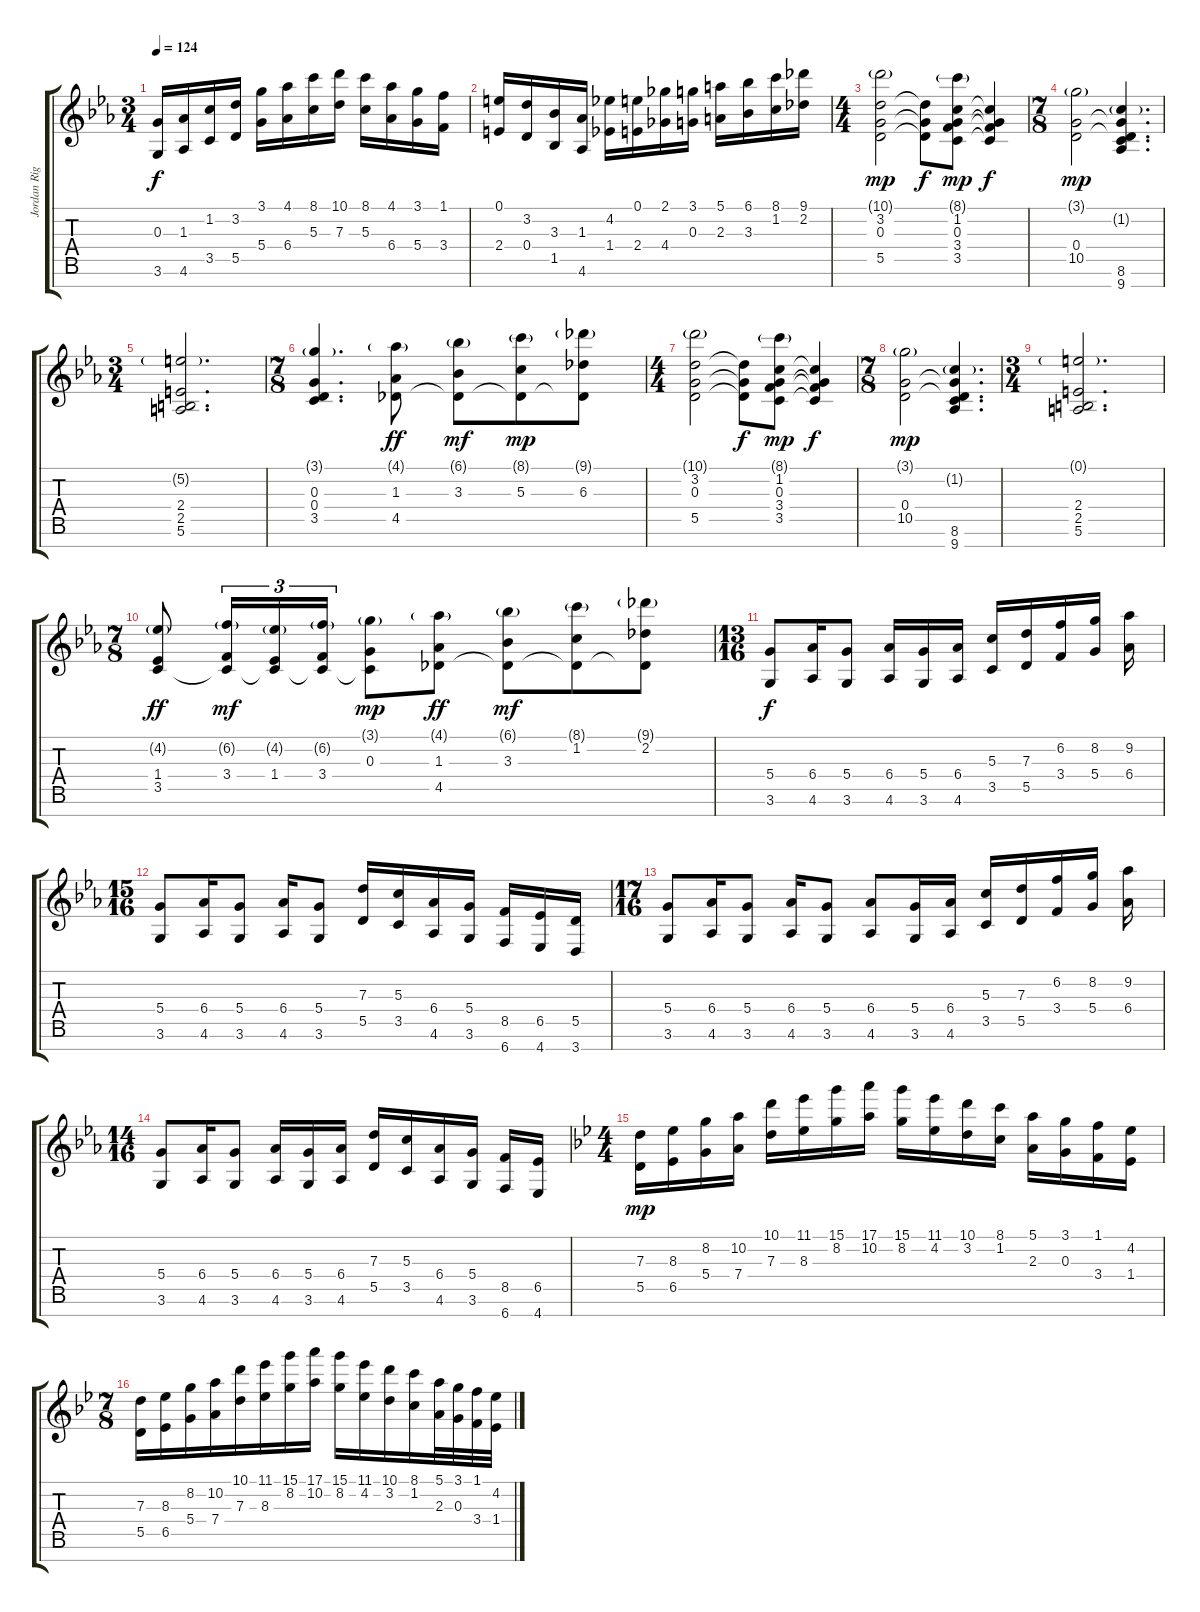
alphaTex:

\track ("Jordan Right Hand Overdubs and Effects" "Jordan Rig") {instrument stringensemble1}
\staff {score tabs}
\tuning (E5 B4 G4 D4 A3 E3 B2) {hide}
\ts (3 4)
\tempo 124
\clef g2
\ks eb
(0.3 3.6).16{dy f} (1.3 4.6).16 (1.2 3.5).16 (3.2 5.5).16 (3.1 5.4).16 (4.1 6.4).16 (8.1 5.3).16 (10.1 7.3).16 (8.1 5.3).16 (4.1 6.4).16 (3.1 5.4).16 (1.1 3.4).16 |
(0.1 2.4).16 (3.2 0.4).16 (3.3 1.5).16 (1.3 4.6).16 (4.2 1.4).16 (0.1 2.4).16 (2.1 4.4).16 (3.1 0.3).16 (5.1 2.3).16 (6.1 3.3).16 (8.1 1.2).16 (9.1 2.2).16 |
\ts (4 4)
(10.1{g} 3.2 0.3 5.5).2{dy mp volume 10} (3.2{t} 0.3{t} 5.5{t}).8{dy f} (8.1{g} 1.2 0.3 3.4 3.5).8{dy mp} (1.2{t} 0.3{t} 3.4{t} 3.5{t}).4{dy f} |
\ts (7 8)
(3.1{g} 0.4 10.5).2{dy mp} (1.2{g} 0.4{t} 10.5{t} 8.6 9.7).4{d} |
\ts (3 4)
(5.2{g} 2.4 2.5 5.6).2{d} |
\ts (7 8)
(3.1{g} 0.3 0.4 3.5).4{d} (4.1{g} 1.3 4.5).8{dy ff} (6.1{g} 3.3 4.5{t}).8{dy mf} (8.1{g} 5.3 4.5{t}).8{dy mp} (9.1{g} 6.3 4.5{t}).8 |
\ts (4 4)
(10.1{g} 3.2 0.3 5.5).2 (3.2{t} 0.3{t} 5.5{t}).8{dy f} (8.1{g} 1.2 0.3 3.4 3.5).8{dy mp} (1.2{t} 0.3{t} 3.4{t} 3.5{t}).4{dy f} |
\ts (7 8)
(3.1{g} 0.4 10.5).2{dy mp} (1.2{g} 0.4{t} 10.5{t} 8.6 9.7).4{d} |
\ts (3 4)
(0.1{g} 2.4 2.5 5.6).2{d} |
\ts (7 8)
(4.2{g} 1.4 3.5).8{dy ff} (6.2{g} 3.4 3.5{t}).16{tu (3 2) dy mf} (4.2{g} 1.4 3.5{t}).16{tu (3 2)} (6.2{g} 3.4 3.5{t}).16{tu (3 2)} (3.1{g} 0.3 3.5{t}).8{dy mp} (4.1{g} 1.3 4.5).8{dy ff} (6.1{g} 3.3 4.5{t}).8{dy mf} (8.1{g} 1.2 4.5{t}).8 (9.1{g} 2.2 4.5{t}).8 |
\ts (13 16)
(5.4 3.6).8{dy f volume 9} (6.4 4.6).16 (5.4 3.6).8 (6.4 4.6).16 (5.4 3.6).16 (6.4 4.6).16 (5.3 3.5).16 (7.3 5.5).16 (6.2 3.4).16 (8.2 5.4).16 (9.2 6.4).16 |
\ts (15 16)
(5.4 3.6).8 (6.4 4.6).16 (5.4 3.6).8 (6.4 4.6).16 (5.4 3.6).8 (7.3 5.5).16 (5.3 3.5).16 (6.4 4.6).16 (5.4 3.6).16 (8.5 6.7).16 (6.5 4.7).16 (5.5 3.7).16 |
\ts (17 16)
(5.4 3.6).8 (6.4 4.6).16 (5.4 3.6).8 (6.4 4.6).16 (5.4 3.6).8 (6.4 4.6).8 (5.4 3.6).16 (6.4 4.6).16 (5.3 3.5).16 (7.3 5.5).16 (6.2 3.4).16 (8.2 5.4).16 (9.2 6.4).16 |
\ts (14 16)
(5.4 3.6).8 (6.4 4.6).16 (5.4 3.6).8 (6.4 4.6).16 (5.4 3.6).16 (6.4 4.6).16 (7.3 5.5).16 (5.3 3.5).16 (6.4 4.6).16 (5.4 3.6).16 (8.5 6.7).16 (6.5 4.7).16 |
\ts (4 4)
\ks bb
(7.3 5.5).16{dy mp volume 11 instrument lead1square} (8.3 6.5).16 (8.2 5.4).16 (10.2 7.4).16 (10.1 7.3).16 (11.1 8.3).16 (15.1 8.2).16 (17.1 10.2).16 (15.1 8.2).16 (11.1 4.2).16 (10.1 3.2).16 (8.1 1.2).16 (5.1 2.3).16 (3.1 0.3).16 (1.1 3.4).16 (4.2 1.4).16 |
\ts (7 8)
(7.3 5.5).16 (8.3 6.5).16 (8.2 5.4).16 (10.2 7.4).16 (10.1 7.3).16 (11.1 8.3).16 (15.1 8.2).16 (17.1 10.2).16 (15.1 8.2).16 (11.1 4.2).16 (10.1 3.2).16 (8.1 1.2).16 (5.1 2.3).32 (3.1 0.3).32 (1.1 3.4).32 (4.2 1.4).32
